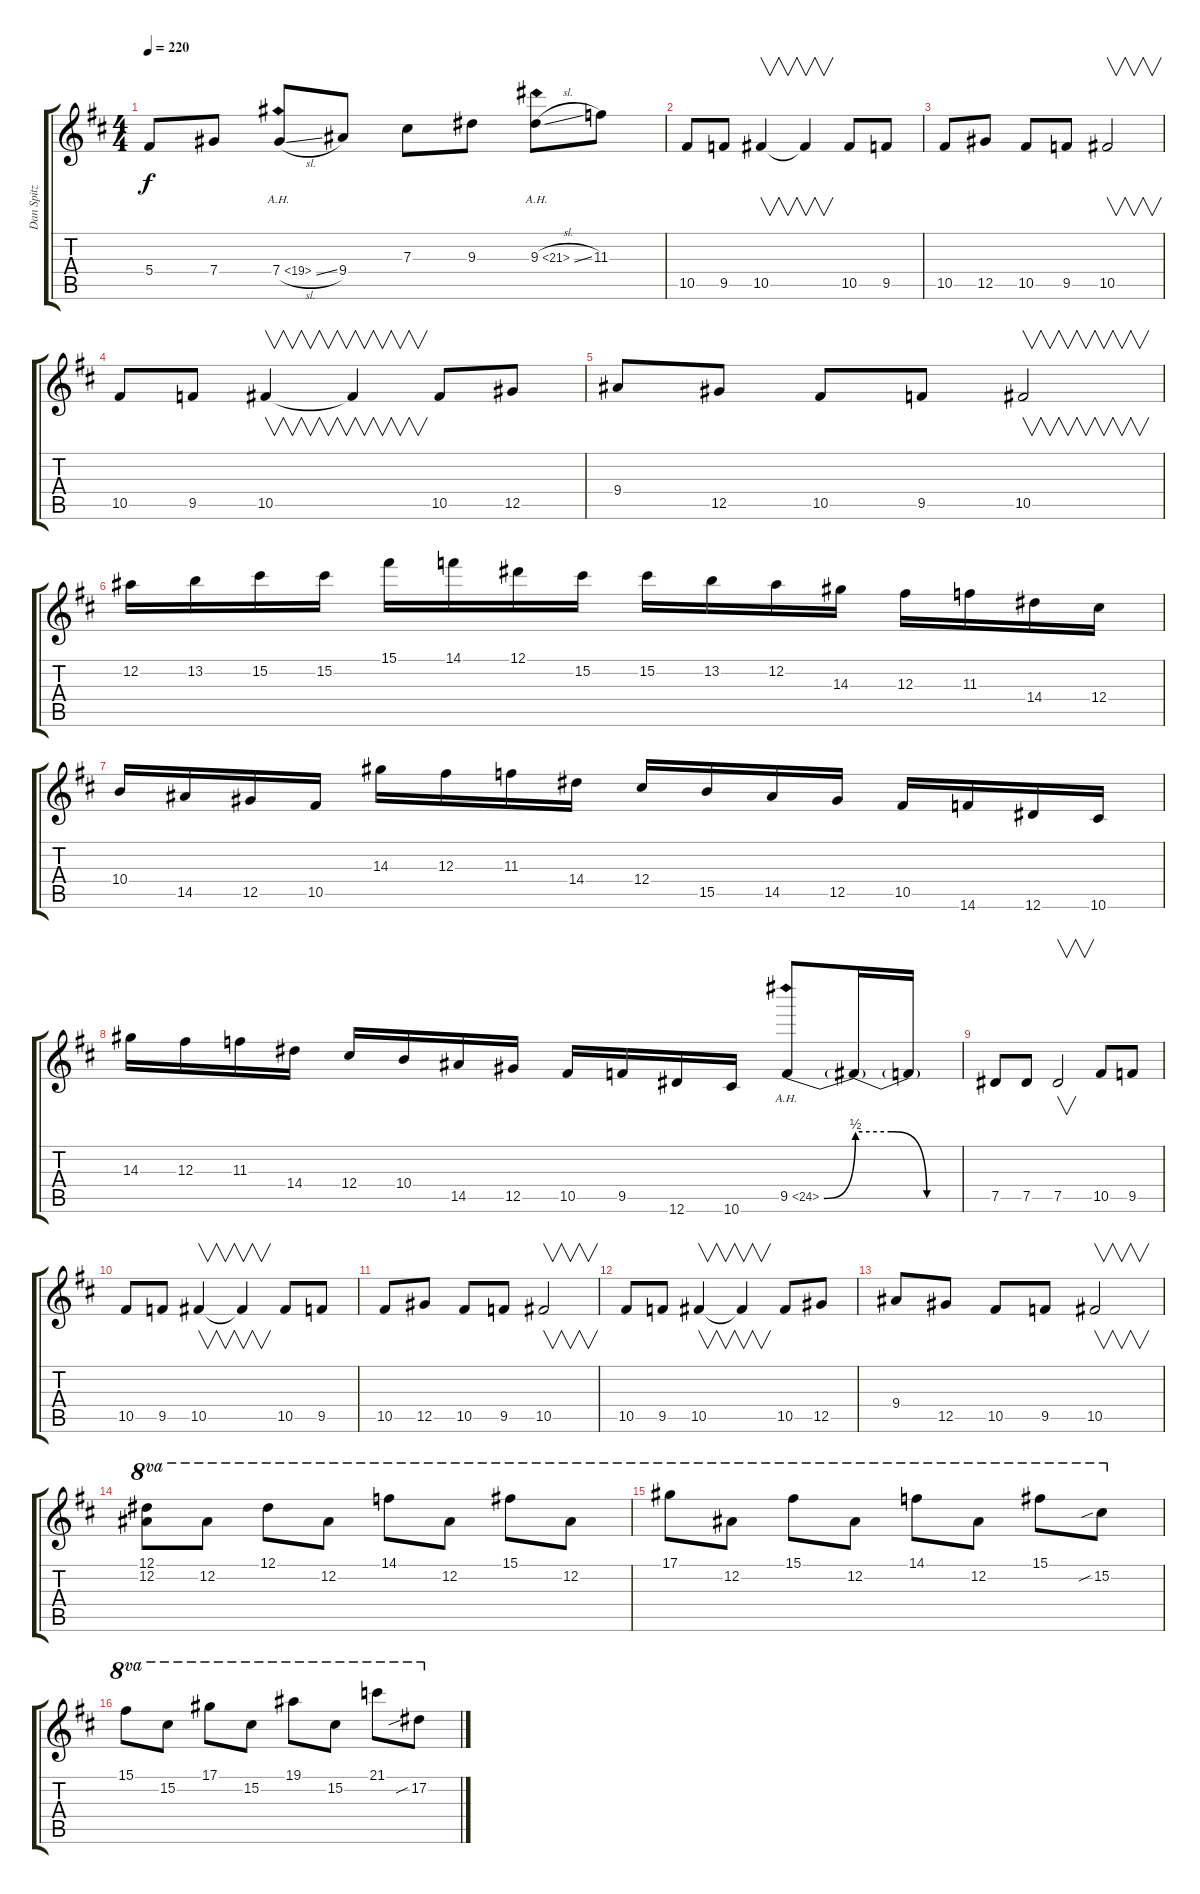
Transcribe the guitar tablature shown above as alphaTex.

\track ("Dan Spitz" "Dan Spitz") {instrument distortionguitar}
\staff {score tabs}
\tuning (Eb4 Bb3 Gb3 Db3 Ab2 Eb2) {hide}
\ts (4 4)
\tempo 220
\clef g2
\ks d
5.4.8{dy f} 7.4.8 7.4{ah 12 sl}.8 9.4.8 7.3.8 9.3.8 9.3{ah 12 sl}.8 11.3.8 |
10.5.8 9.5.8 10.5.4{v} 10.5{t}.4{v} 10.5.8 9.5.8 |
10.5.8 12.5.8 10.5.8 9.5.8 10.5.2{v} |
10.5.8 9.5.8 10.5.4{v} 10.5{t}.4{v} 10.5.8 12.5.8 |
9.4.8 12.5.8 10.5.8 9.5.8 10.5.2{v} |
12.2.16 13.2.16 15.2.16 15.2.16 15.1.16 14.1.16 12.1.16 15.2.16 15.2.16 13.2.16 12.2.16 14.3.16 12.3.16 11.3.16 14.4.16 12.4.16 |
10.4.16 14.5.16 12.5.16 10.5.16 14.3.16 12.3.16 11.3.16 14.4.16 12.4.16 15.5.16 14.5.16 12.5.16 10.5.16 14.6.16 12.6.16 10.6.16 |
14.3.16 12.3.16 11.3.16 14.4.16 12.4.16 10.4.16 14.5.16 12.5.16 10.5.16 9.5.16 12.6.16 10.6.16 9.5{be (bend 0 0 60 2) ah 15}.8 9.5{be (custom 0 2 20 2 40 0 60 0) t}.16 9.5{t}.16 |
7.5.8 7.5.8 7.5.2{v} 10.5.8 9.5.8 |
10.5.8 9.5.8 10.5.4{v} 10.5{t}.4{v} 10.5.8 9.5.8 |
10.5.8 12.5.8 10.5.8 9.5.8 10.5.2{v} |
10.5.8 9.5.8 10.5.4{v} 10.5{t}.4{v} 10.5.8 12.5.8 |
9.4.8 12.5.8 10.5.8 9.5.8 10.5.2{v} |
(12.1 12.2).8{ot 8va} 12.2.8{ot 8va} 12.1.8{ot 8va} 12.2.8{ot 8va} 14.1.8{ot 8va} 12.2.8{ot 8va} 15.1.8{ot 8va} 12.2.8{ot 8va} |
17.1.8{ot 8va} 12.2.8{ot 8va} 15.1.8{ot 8va} 12.2.8{ot 8va} 14.1.8{ot 8va} 12.2.8{ot 8va} 15.1.8{ot 8va} 15.2{sib}.8{ot 8va} |
15.1.8{ot 8va} 15.2.8{ot 8va} 17.1.8{ot 8va} 15.2.8{ot 8va} 19.1.8{ot 8va} 15.2.8{ot 8va} 21.1.8{ot 8va} 17.2{sib}.8{ot 8va}
